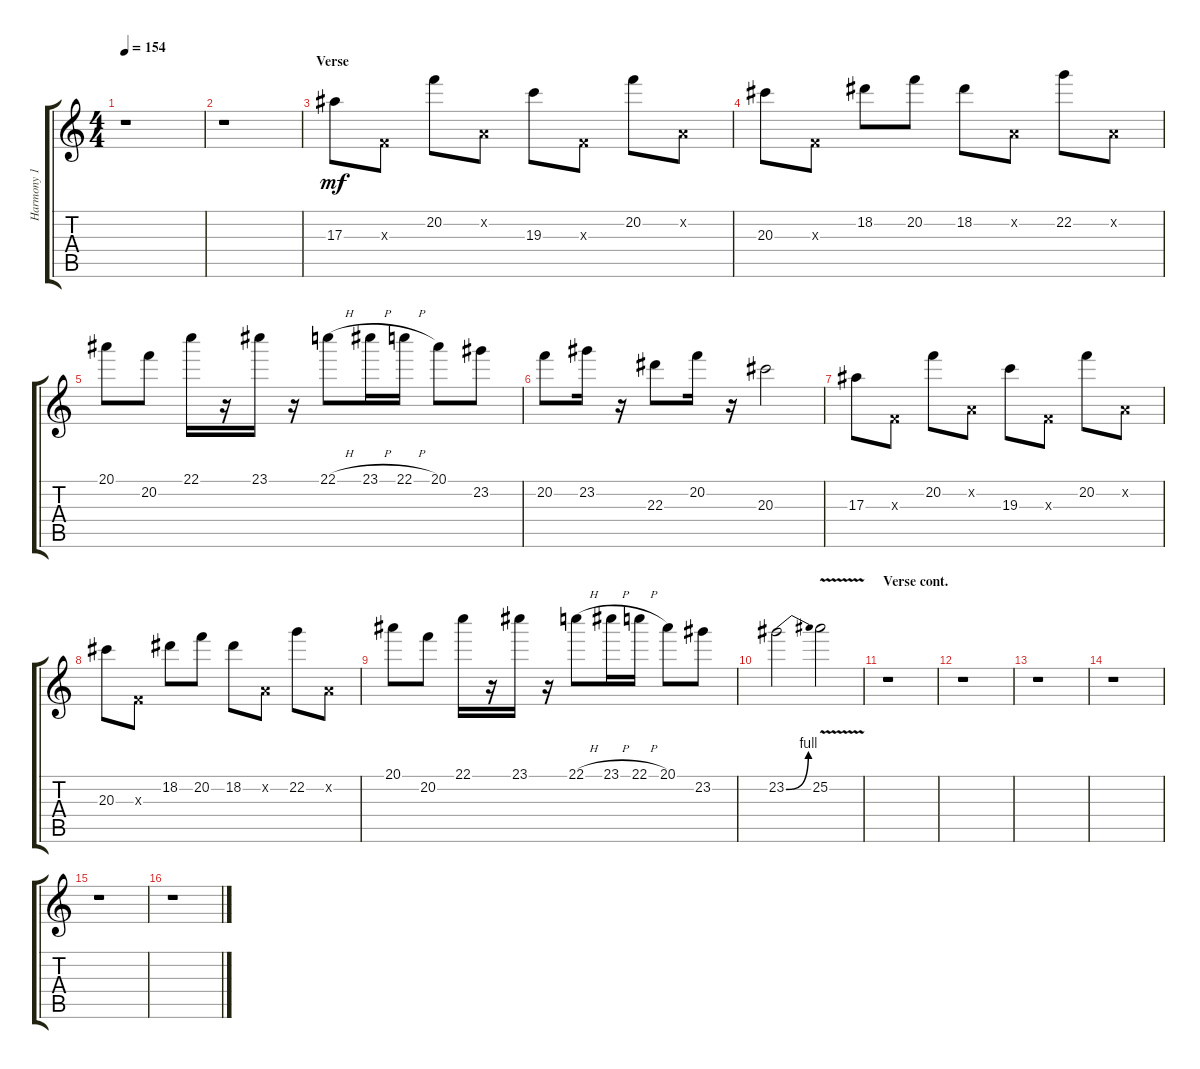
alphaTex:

\track ("Harmony 1" "Harmony 1") {instrument overdrivenguitar}
\staff {score tabs}
\tuning (D4 A3 F3 C3 G2 C2) {hide}
\ts (4 4)
\tempo 154
\clef g2
\ks aminor
r.1{dy mf} |
r.1 |
\section ("" "Verse")
17.3.8 0.3{x}.8 20.2.8 0.2{x}.8 19.3.8 0.3{x}.8 20.2.8 0.2{x}.8 |
20.3.8 0.3{x}.8 18.2.8 20.2.8 18.2.8 0.2{x}.8 22.2.8 0.2{x}.8 |
20.1.8 20.2.8 22.1.16 r.16 23.1.16 r.16 22.1{h}.8 23.1{h}.16 22.1{h}.16 20.1.8 23.2.8 |
20.2.8 23.2.16 r.16 22.3.8 20.2.16 r.16 20.3.2 |
17.3.8 0.3{x}.8 20.2.8 0.2{x}.8 19.3.8 0.3{x}.8 20.2.8 0.2{x}.8 |
20.3.8 0.3{x}.8 18.2.8 20.2.8 18.2.8 0.2{x}.8 22.2.8 0.2{x}.8 |
20.1.8 20.2.8 22.1.16 r.16 23.1.16 r.16 22.1{h}.8 23.1{h}.16 22.1{h}.16 20.1.8 23.2.8 |
23.2{be (bend 0 0 60 4)}.2 25.2{v}.2 |
\section ("" "Verse cont.")
r.1 |
r.1 |
r.1 |
r.1 |
r.1 |
r.1
